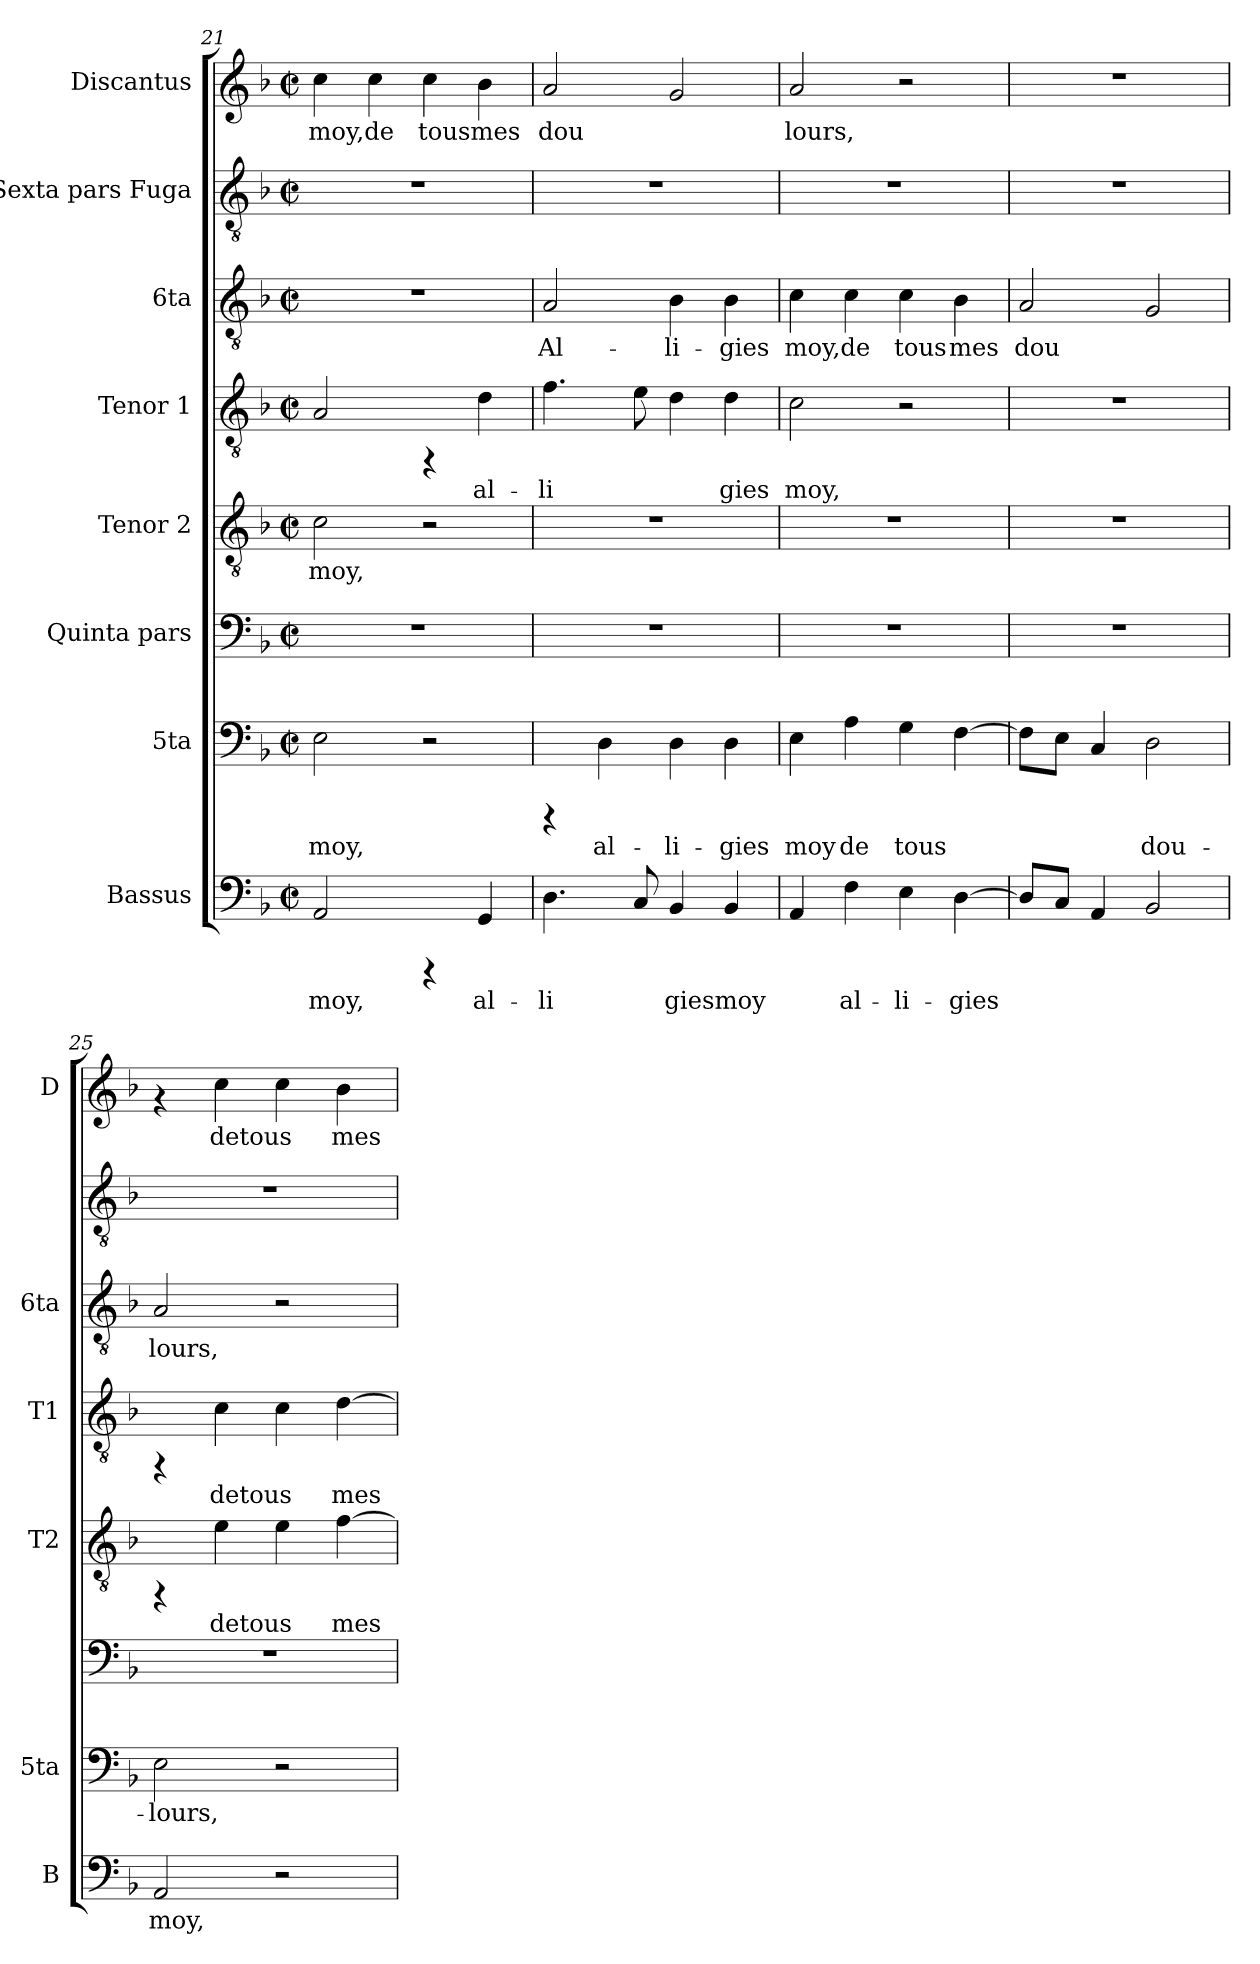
**kern	**text	**kern	**text	**kern	**kern	**text	**kern	**text	**kern	**text	**kern	**kern	**text
*part8	*part8	*part7	*part7	*part6	*part5	*part5	*part4	*part4	*part3	*part3	*part2	*part1	*part1
*staff8	*staff8	*staff7	*staff7	*staff6	*staff5	*staff5	*staff4	*staff4	*staff3	*staff3	*staff2	*staff1	*staff1
*I"Bassus	*	*I"5ta	*	*I"Quinta pars	*I"Tenor 2	*	*I"Tenor 1	*	*I"6ta	*	*I"Sexta pars  Fuga	*I"Discantus	*
*I'B	*	*I'5ta	*	*	*I'T2	*	*I'T1	*	*I'6ta	*	*	*I'D	*
*clefF4	*	*clefF4	*	*clefF4	*clefGv2	*	*clefGv2	*	*clefGv2	*	*clefGv2	*clefG2	*
*k[b-]	*	*k[b-]	*	*k[b-]	*k[b-]	*	*k[b-]	*	*k[b-]	*	*k[b-]	*k[b-]	*
*F:	*	*F:	*	*F:	*F:	*	*F:	*	*F:	*	*F:	*F:	*
*M2/2	*	*M2/2	*	*M2/2	*M2/2	*	*M2/2	*	*M2/2	*	*M2/2	*M2/2	*
*met(c|)	*	*met(c|)	*	*met(c|)	*met(c|)	*	*met(c|)	*	*met(c|)	*	*met(c|)	*met(c|)	*
=21	=21	=21	=21	=21	=21	=21	=21	=21	=21	=21	=21	=21	=21
!	!LO:LY:b:cj	!	!LO:LY:b:cj	!	!	!LO:LY:b:cj	!	!LO:LY:b:cj	!	!	!	!	!LO:LY:b:cj
2AA/	moy,	2E\	moy,	1r	2c\	moy,	2A/	.	1r	.	1r	4cc\	moy,de
!	!	!	!	!	!	!	!	!	!	!	!	!	!LO:LY:b:cj
.	.	.	.	.	.	.	.	.	.	.	.	4cc\	.
!	!	!	!	!	!	!	!	!	!	!	!	!	!LO:LY:b:cj
4rCCC	.	2r	.	.	2r	.	4rFF	.	.	.	.	4cc\	tousmes
!	!LO:LY:b:cj	!	!	!	!	!	!	!LO:LY:b:cj	!	!	!	!	!LO:LY:b:cj
4GG/	al-	.	.	.	.	.	4d\	al-	.	.	.	4b-\	.
=22	=22	=22	=22	=22	=22	=22	=22	=22	=22	=22	=22	=22	=22
!	!LO:LY:b:cj	!	!	!	!	!	!	!LO:LY:b:cj	!	!LO:LY:b:cj	!	!	!LO:LY:b:cj
4.D\	-li-	4rCCC	.	1r	1r	.	4.f\	-li-	2A/	Al-	1r	2a/	dou-
!	!	!	!LO:LY:b:cj	!	!	!	!	!	!	!	!	!	!
.	.	4D\	al-	.	.	.	.	.	.	.	.	.	.
!	!LO:LY:b:cj	!	!	!	!	!	!	!LO:LY:b:cj	!	!	!	!	!
8C/	--	.	.	.	.	.	8e\	--	.	.	.	.	.
!	!LO:LY:b:cj	!	!LO:LY:b:cj	!	!	!	!	!LO:LY:b:cj	!	!LO:LY:b:cj	!	!	!LO:LY:b:cj
4BB-/	-giesmoy-	4D\	-li-	.	.	.	4d\	--	4B-\	-li-	.	2g/	--
!	!LO:LY:b:cj	!	!LO:LY:b:cj	!	!	!	!	!LO:LY:b:cj	!	!LO:LY:b:cj	!	!	!
4BB-/	--	4D\	-gies	.	.	.	4d\	-gies	4B-\	-gies	.	.	.
=23	=23	=23	=23	=23	=23	=23	=23	=23	=23	=23	=23	=23	=23
!	!LO:LY:b:cj	!	!LO:LY:b:cj	!	!	!	!	!LO:LY:b:cj	!	!LO:LY:b:cj	!	!	!LO:LY:b:cj
4AA/	--	4E\	moy	1r	1r	.	2c\	moy,	4c\	moy,de	1r	2a/	-lours,
!	!LO:LY:b:cj	!	!LO:LY:b:cj	!	!	!	!	!	!	!LO:LY:b:cj	!	!	!
4F\	-al-	4A\	de	.	.	.	.	.	4c\	.	.	.	.
!	!LO:LY:b:cj	!	!LO:LY:b:cj	!	!	!	!	!	!	!LO:LY:b:cj	!	!	!
4E\	-li-	4G\	tous	.	.	.	2r	.	4c\	tous	.	2r	.
!	!LO:LY:b:cj	!	!LO:LY:b:cj	!	!	!	!	!	!	!LO:LY:b:cj	!	!	!
[>4D\	-gies	[>4F\	.	.	.	.	.	.	4B-\	mes	.	.	.
=24	=24	=24	=24	=24	=24	=24	=24	=24	=24	=24	=24	=24	=24
!	!LO:LY:b:cj	!	!LO:LY:b:cj	!	!	!	!	!	!	!LO:LY:b:cj	!	!	!
8D/L]	.	8F\L]	.	1r	1r	.	1r	.	2A/	dou-	1r	1r	.
!	!LO:LY:b:cj	!	!LO:LY:b:cj	!	!	!	!	!	!	!	!	!	!
8C/J	.	8E\J	.	.	.	.	.	.	.	.	.	.	.
!	!LO:LY:b:cj	!	!LO:LY:b:cj	!	!	!	!	!	!	!	!	!	!
4AA/	.	4C/	.	.	.	.	.	.	.	.	.	.	.
!	!LO:LY:b:cj	!	!LO:LY:b:cj	!	!	!	!	!	!	!LO:LY:b:cj	!	!	!
2BB-/	.	2D\	dou-	.	.	.	.	.	2G/	--	.	.	.
!!LO:PB:g=z
=25	=25	=25	=25	=25	=25	=25	=25	=25	=25	=25	=25	=25	=25
!	!LO:LY:b:cj	!	!LO:LY:b:cj	!	!	!	!	!	!	!LO:LY:b:cj	!	!	!
2AA/	moy,	2E\	-lours,	1r	4rFF	.	4rFF	.	2A/	-lours,	1r	4rf	.
!	!	!	!	!	!	!LO:LY:b:cj	!	!LO:LY:b:cj	!	!	!	!	!LO:LY:b:cj
.	.	.	.	.	4e\	detous	4c\	detous	.	.	.	4cc\	detous
!	!	!	!	!	!	!LO:LY:b:cj	!	!LO:LY:b:cj	!	!	!	!	!LO:LY:b:cj
2r	.	2r	.	.	4e\	.	4c\	.	2r	.	.	4cc\	.
!	!	!	!	!	!	!LO:LY:b:cj	!	!LO:LY:b:cj	!	!	!	!	!LO:LY:b:cj
.	.	.	.	.	[>4f\	mes	[>4d\	mes	.	.	.	4b-\	mes
=	=	=	=	=	=	=	=	=	=	=	=	=	=
*-	*-	*-	*-	*-	*-	*-	*-	*-	*-	*-	*-	*-	*-
